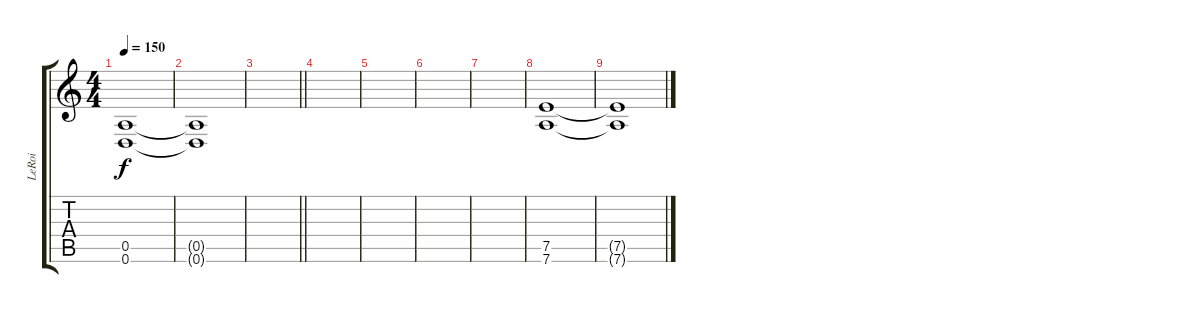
\track ("LeRoi" "LeRoi") {instrument distortionguitar}
\staff {score tabs}
\tuning (E4 B3 G3 D3 A2 D2) {hide}
\ts (4 4)
\tempo 150
\clef g2
\ks c
(0.5{t} 0.6{t}).1{dy f} |
(0.5{t} 0.6{t}).1 |
\barLineRight lightlight
|
|
|
|
|
(7.5 7.6).1{volume 13} |
(7.5{t} 7.6{t}).1
